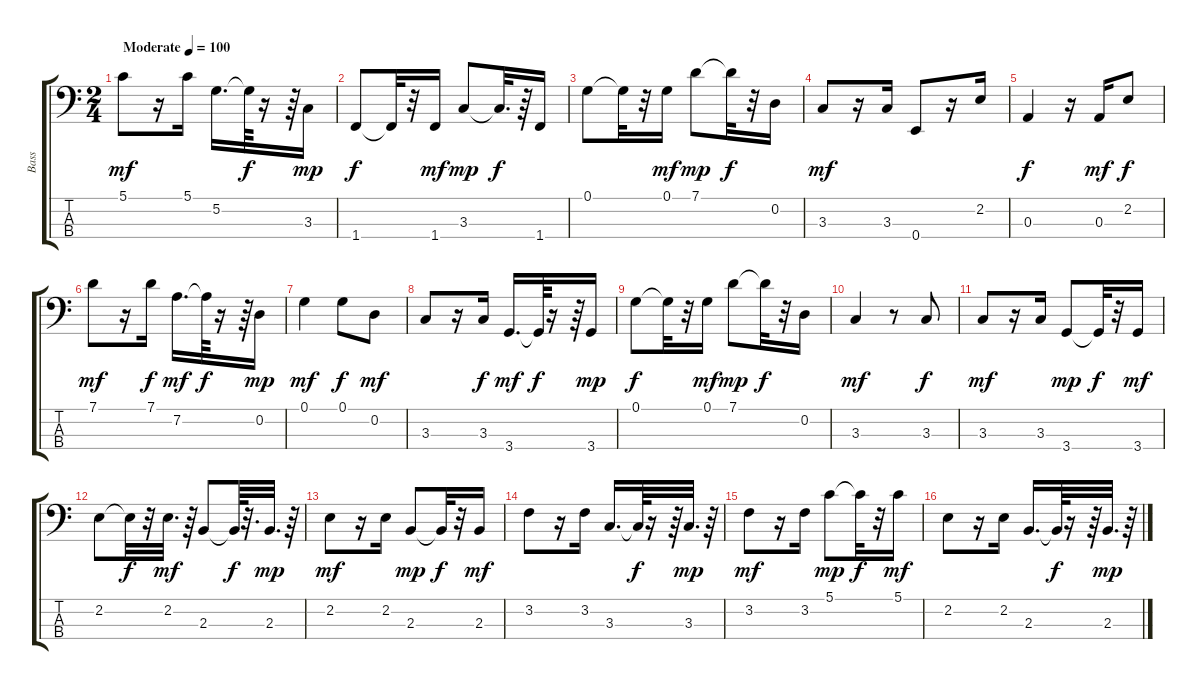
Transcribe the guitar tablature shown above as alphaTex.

\track ("Bass" "Bass") {instrument acousticbass}
\staff {score tabs}
\tuning (G2 D2 A1 E1) {hide}
\ts (2 4)
\tempo (100 "Moderate")
\clef f4
\ks c
5.1.8{dy mf instrument acousticbass} r.16 5.1.16 5.2.16{d} 5.2{t}.64{dy f} r.16 r.64 3.3.16{dy mp} |
1.4.8{dy f} 1.4{t}.32 r.32 1.4.16{dy mf} 3.3.8{dy mp} 3.3{t}.32{d dy f} r.64 1.4.16 |
0.1.8 0.1{t}.32 r.32 0.1.16{dy mf} 7.1.8{dy mp} 7.1{t}.32{dy f} r.32 0.2.16 |
3.3.8{dy mf} r.16 3.3.16 0.4.8 r.16 2.2.16 |
0.3.4{dy f} r.16 0.3.16{dy mf} 2.2.8{dy f} |
7.1.8{dy mf} r.16 7.1.16{dy f} 7.2.16{d dy mf} 7.2{t}.64{dy f} r.16 r.64 0.2.16{dy mp} |
0.1.4{dy mf} 0.1.8{dy f} 0.2.8{dy mf} |
3.3.8 r.16 3.3.16{dy f} 3.4.16{d dy mf} 3.4{t}.64{dy f} r.16 r.64 3.4.16{dy mp} |
0.1.8{dy f} 0.1{t}.32 r.32 0.1.16{dy mf} 7.1.8{dy mp} 7.1{t}.32{dy f} r.32 0.2.16 |
3.3.4{dy mf} r.8 3.3.8{dy f} |
3.3.8{dy mf} r.16 3.3.16 3.4.8{dy mp} 3.4{t}.32{dy f} r.32 3.4.16{dy mf} |
2.2.8 2.2{t}.32{dy f} r.32 2.2.32{d dy mf} r.64 2.3.8 2.3{t}.64{dy f} r.32{d} 2.3.32{d dy mp} r.64 |
2.2.8{dy mf} r.16 2.2.16 2.3.8{dy mp} 2.3{t}.32{dy f} r.32 2.3.16{dy mf} |
3.2.8 r.16 3.2.16 3.3.16{d} 3.3{t}.64{dy f} r.16 r.64 3.3.32{d dy mp} r.64 |
3.2.8{dy mf} r.16 3.2.16 5.1.8{dy mp} 5.1{t}.32{dy f} r.32 5.1.16{dy mf} |
2.2.8 r.16 2.2.16 2.3.16{d} 2.3{t}.64{dy f} r.16 r.64 2.3.32{d dy mp} r.64
